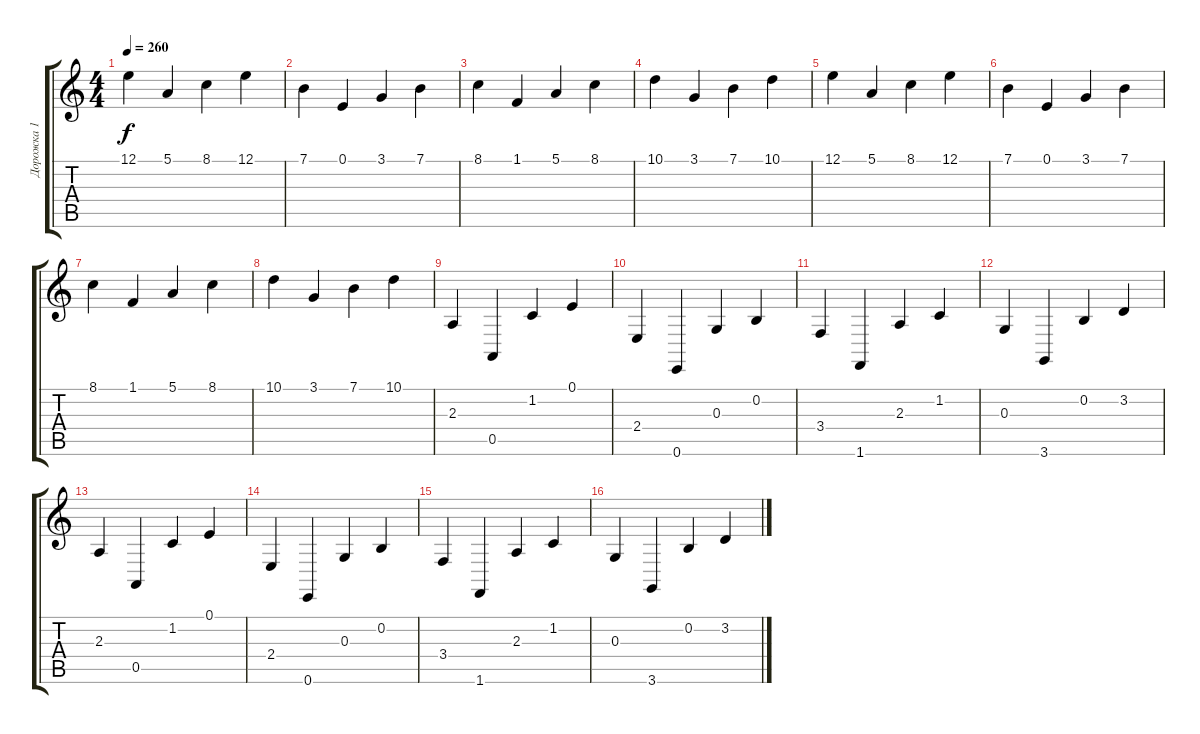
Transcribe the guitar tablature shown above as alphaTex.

\track ("Дорожка 1" "Дорожка 1") {instrument vibraphone}
\staff {score tabs}
\tuning (E4 B3 G3 D3 A2 E2) {hide}
\ts (4 4)
\tempo 260
\clef g2
\ks c
12.1.4{dy f} 5.1.4 8.1.4 12.1.4 |
7.1.4 0.1.4 3.1.4 7.1.4 |
8.1.4 1.1.4 5.1.4 8.1.4 |
10.1.4 3.1.4 7.1.4 10.1.4 |
12.1.4 5.1.4 8.1.4 12.1.4 |
7.1.4 0.1.4 3.1.4 7.1.4 |
8.1.4 1.1.4 5.1.4 8.1.4 |
10.1.4 3.1.4 7.1.4 10.1.4 |
2.3.4{instrument brightacousticpiano} 0.5.4 1.2.4 0.1.4 |
2.4.4 0.6.4 0.3.4 0.2.4 |
3.4.4 1.6.4 2.3.4 1.2.4 |
0.3.4 3.6.4 0.2.4 3.2.4 |
2.3.4 0.5.4 1.2.4 0.1.4 |
2.4.4 0.6.4 0.3.4 0.2.4 |
3.4.4 1.6.4 2.3.4 1.2.4 |
0.3.4 3.6.4 0.2.4 3.2.4
